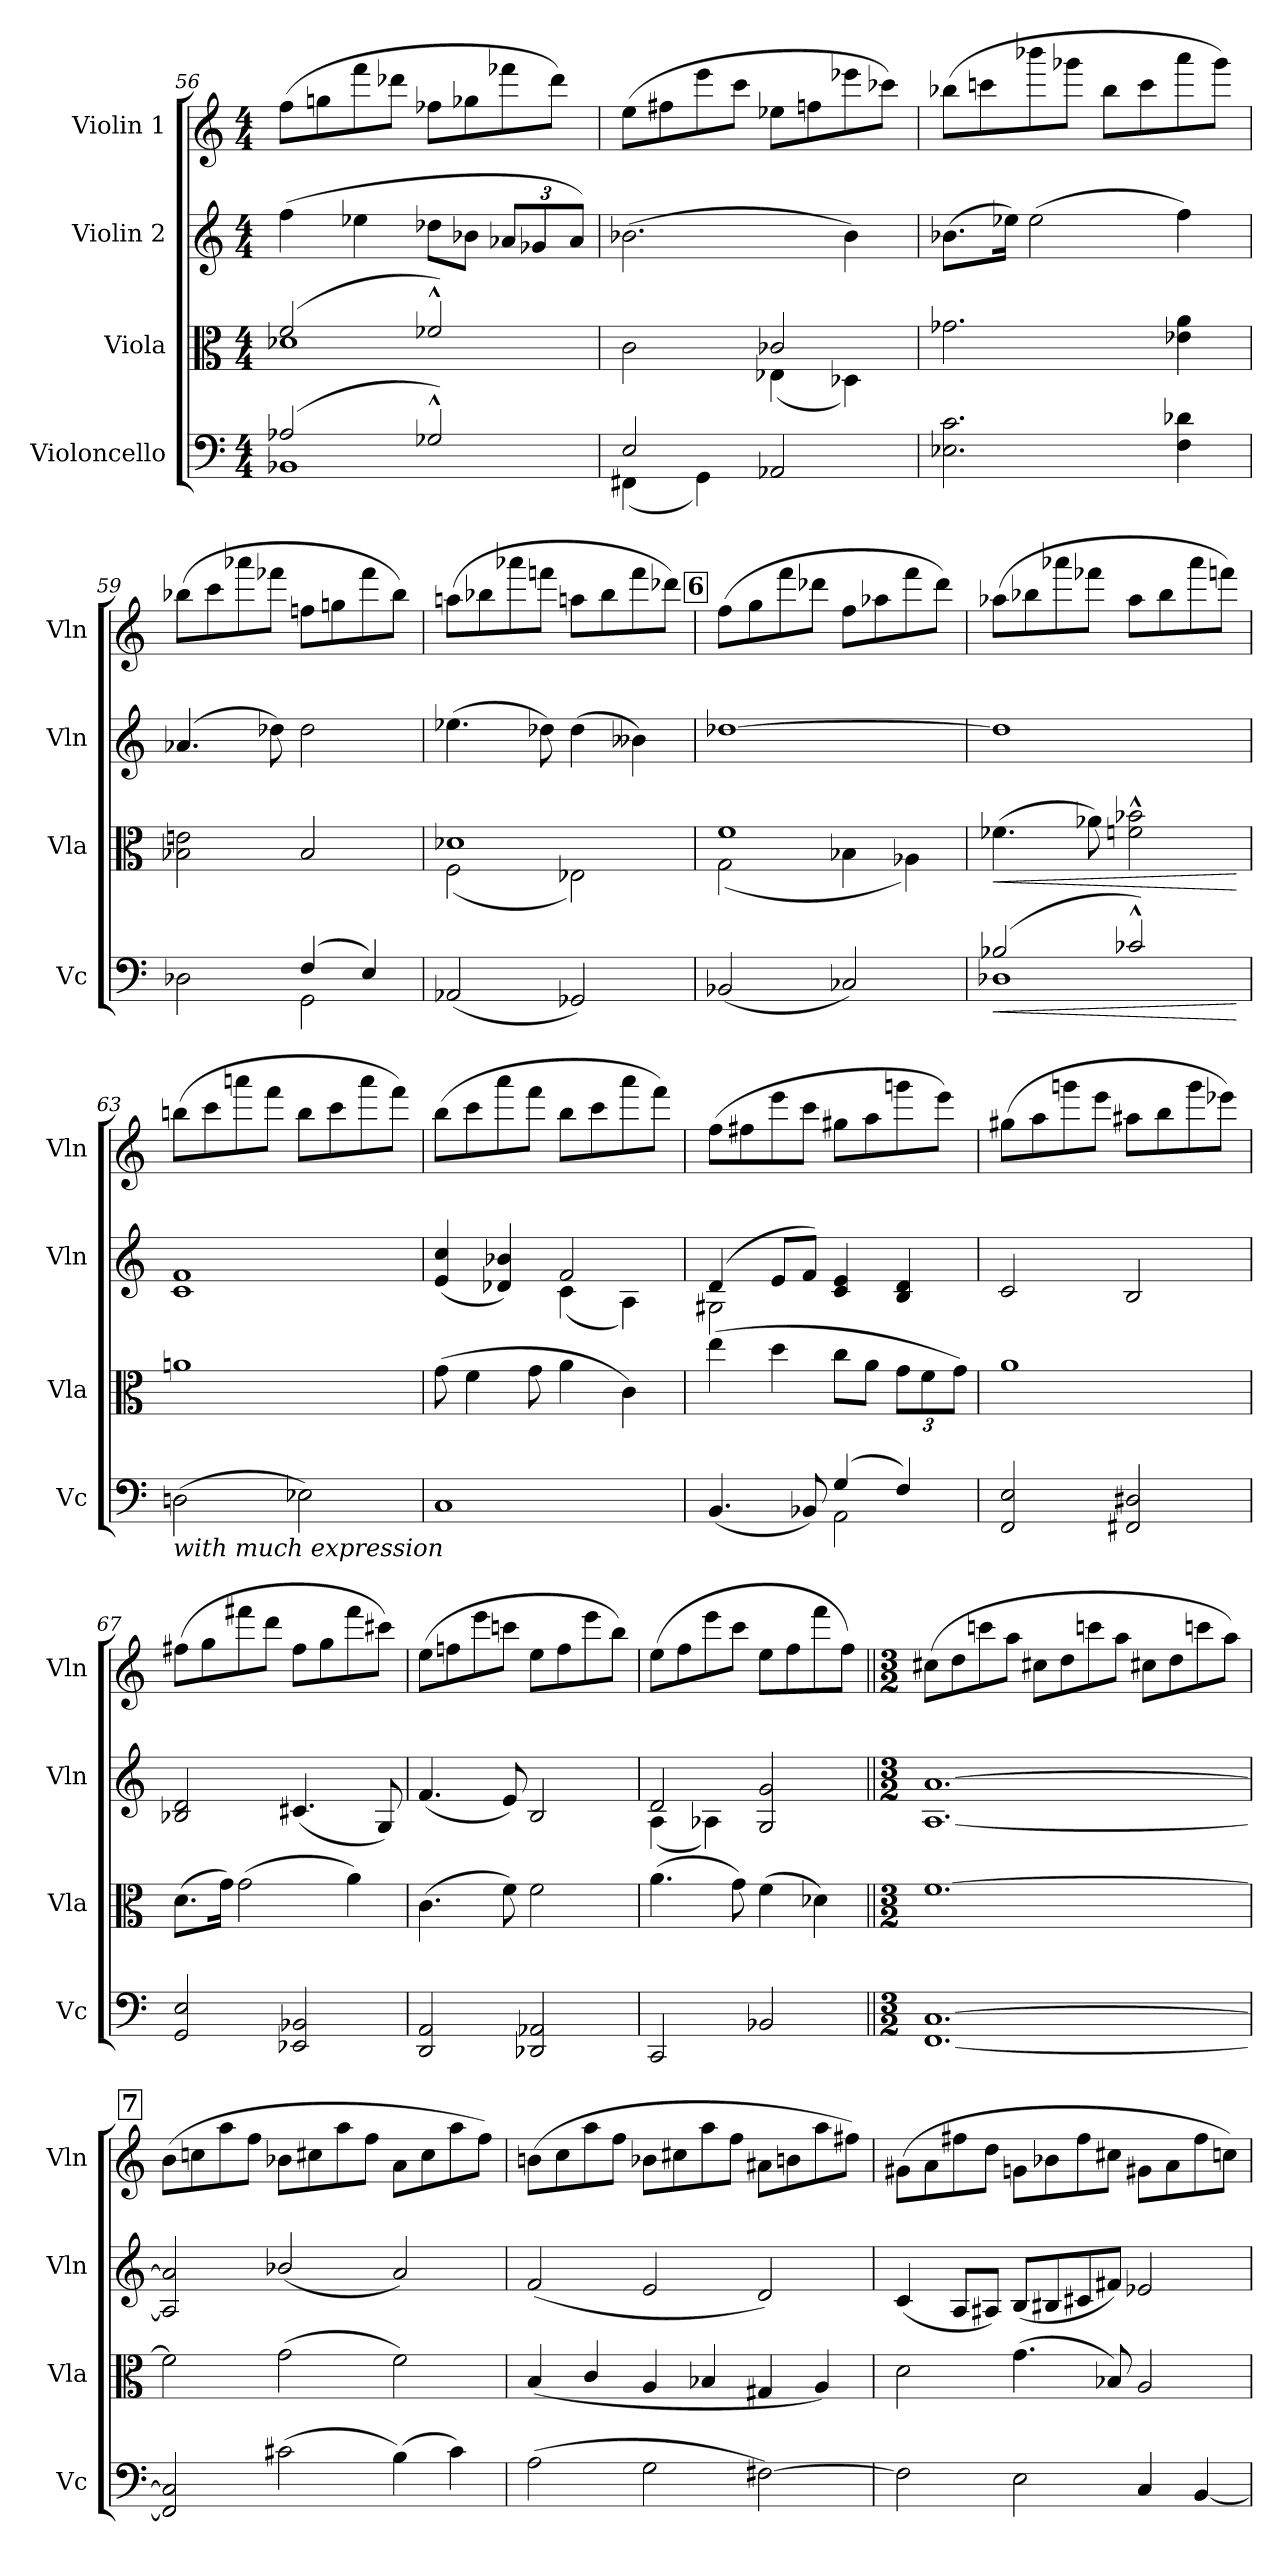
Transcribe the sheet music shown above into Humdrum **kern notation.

**kern	**dynam	**kern	**dynam	**kern	**kern
*part4	*part4	*part3	*part3	*part2	*part1
*staff4	*staff4	*staff3	*staff3	*staff2	*staff1
*I"Violoncello	*	*I"Viola	*	*I"Violin 2	*I"Violin 1
*I'Vc	*	*I'Vla	*	*I'Vln	*I'Vln
*clefF4	*	*clefC3	*	*clefG2	*clefG2
*k[]	*	*k[]	*	*k[]	*k[]
*M4/4	*	*M4/4	*	*M4/4	*M4/4
=56	=56	=56	=56	=56	=56
*^	*	*^	*	*	*
(2A-X/	1BB-X	.	(2f/	1d-X	.	(4ff\	(8ff\L
.	.	.	.	.	.	.	8ggn\
.	.	.	.	.	.	4ee-X\	8fff\
.	.	.	.	.	.	.	8ddd-X\J
2G-X^^/)	.	.	2f-X^^/)	.	.	8dd-X\L	8ff-X\L
.	.	.	.	.	.	8b-X\J	8gg-X\
*	*	*	*	*	*	*Xbrackettup	*
.	.	.	.	.	.	12a-X/L	8fff-X\
.	.	.	.	.	.	12g-X/	.
.	.	.	.	.	.	.	8ddd-\J)
.	.	.	.	.	.	12a-/J)	.
=57	=57	=57	=57	=57	=57	=57	=57
*	*	*	*	*	*	*^	*
2E/	(4FF#X\	.	2c\	2ryy	.	(2.b-X\	2ryy	(8ee\L
.	.	.	.	.	.	.	.	8ff#X\
.	4GG\)	.	.	.	.	.	.	8eee\
.	.	.	.	.	.	.	.	8ccc\J
2AA-X/	2ryy	.	2c-X/	(4E-X\	.	.	2ryy	8ee-X\L
.	.	.	.	.	.	.	.	8ffn\
.	.	.	.	4D-X\)	.	4b-\)	.	8eee-X\
.	.	.	.	.	.	.	.	8ccc-X\J)
*v	*v	*	*	*	*	*	*	*
*	*	*v	*v	*	*	*	*
!!LO:LB:g=z
=58	=58	=58	=58	=58	=58	=58
2.E-X\ 2.c\	.	2.g-X\	.	(8.b-X\L	2ryy	(8bb-X\L
.	.	.	.	.	.	8cccn\
.	.	.	.	16ee-X\Jk)	.	.
.	.	.	.	(2ee-\	.	8bbb-X\
.	.	.	.	.	.	8ggg-X\J
.	.	.	.	.	2ryy	8bb-\L
.	.	.	.	.	.	8ccc\
4F\ 4d-X\	.	4e-X\ 4a\	.	4ff\)	.	8aaa\
.	.	.	.	.	.	8ggg-\J)
*	*	*	*	*v	*v	*
=59	=59	=59	=59	=59	=59
*^	*	*	*	*	*
2D-X\	2ryy	.	2B-X\ 2en\	.	(4.a-X/	(8bb-X\L
.	.	.	.	.	.	8ccc\
.	.	.	.	.	.	8aaa-X\
.	.	.	.	.	8dd-X\)	8fff-X\J
(4F/	2GG\	.	2B-/	.	2dd-\	8ffn\L
.	.	.	.	.	.	8ggn\
4E/)	.	.	.	.	.	8fff-\
.	.	.	.	.	.	8bb-\J)
*v	*v	*	*	*	*	*
=60	=60	=60	=60	=60	=60
*	*	*^	*	*	*
(2AA-X/	.	1d-X	(2F\	.	(4.ee-X\	(8aan\L
.	.	.	.	.	.	8bb-X\
.	.	.	.	.	.	8aaa-X\
.	.	.	.	.	8dd-X\)	8fffn\J
2GG-X/)	.	.	2E-X\)	.	(4dd-\	8aan\L
.	.	.	.	.	.	8bb-\
.	.	.	.	.	4b--X\)	8fff\
.	.	.	.	.	.	8ddd-X\J)
!!LO:LB:g=z
!!LO:REH:place=s1:a:B:cj:fs=14:t=6
=61	=61	=61	=61	=61	=61	=61
(2BB-X/	.	1f	(2G\	.	[1dd-X	(8ff\L
.	.	.	.	.	.	8gg\
.	.	.	.	.	.	8fff\
.	.	.	.	.	.	8ddd-X\J
2C-X/)	.	.	4B-X\	.	.	8ff\L
.	.	.	.	.	.	8aa-X\
.	.	.	4A-X\)	.	.	8fff\
.	.	.	.	.	.	8ddd-\J)
*	*	*v	*v	*	*	*
=62	=62	=62	=62	=62	=62
!	!LO:HP:b	!	!LO:HP:b	!	!
*^	*	*	*	*	*
(2B-X/	1D-X	<	(4.f-X\	<	1dd-]	(8aa-X\L
.	.	.	.	.	.	8bb-X\
.	.	.	.	.	.	8aaa-X\
.	.	.	8a-X\)	.	.	8fff-X\J
2c-X^^/)	.	.	2fn\^^ 2b-X\^^	.	.	8aa-\L
.	.	.	.	.	.	8bb-\
.	.	.	.	.	.	8aaa-\
.	.	.	.	.	.	8fffn\J)
*v	*v	*	*	*	*	*
.	[	.	[	.	.
=63	=63	=63	=63	=63	=63
!LO:TX:b:i:t=with much expression	!	!	!	!	!
(2Dn\	.	1an	.	1c 1f	(8bbn\L
.	.	.	.	.	8ccc\
.	.	.	.	.	8aaan\
.	.	.	.	.	8fff\J
2E-X\)	.	.	.	.	8bb\L
.	.	.	.	.	8ccc\
.	.	.	.	.	8aaa\
.	.	.	.	.	8fff\J)
!!LO:LB:g=z
=64	=64	=64	=64	=64	=64
*	*	*	*	*^	*
1C	.	(8g\	.	(4e/ 4cc/	2ryy	(8bb\L
.	.	4f\	.	.	.	8ccc\
.	.	.	.	4d-X/ 4b-X/)	.	8aaa\
.	.	8g\	.	.	.	8fff\J
.	.	4a\	.	2f/	(4c\	8bb\L
.	.	.	.	.	.	8ccc\
.	.	4c\)	.	.	4A\)	8aaa\
.	.	.	.	.	.	8fff\J)
=65	=65	=65	=65	=65	=65	=65
*^	*	*	*	*	*	*
(4.BB/	2ryy	.	(4ee\	.	(4d/	2G#X\	(8ff\L
.	.	.	.	.	.	.	8ff#X\
.	.	.	4dd\	.	8e/L	.	8eee\
8BB-X/)	.	.	.	.	8f/J)	.	8ccc\J
(4G/	2AA\	.	8cc\L	.	4c/ 4e/	2ryy	8gg#X\L
.	.	.	8a\J	.	.	.	8aa\
*	*	*	*Xbrackettup	*	*	*	*
4F/)	.	.	12g\L	.	4B/ 4d/	.	8gggn\
.	.	.	12f\	.	.	.	.
.	.	.	.	.	.	.	8eee\J)
.	.	.	12g\J)	.	.	.	.
*v	*v	*	*	*	*v	*v	*
=66	=66	=66	=66	=66	=66
2FF/ 2E/	.	1a	.	2c/	(8gg#X\L
.	.	.	.	.	8aa\
.	.	.	.	.	8gggn\
.	.	.	.	.	8eee\J
2FF#X/ 2D#X/	.	.	.	2B/	8aa#X\L
.	.	.	.	.	8bb\
.	.	.	.	.	8ggg\
.	.	.	.	.	8eee-X\J)
!!LO:PB:g=z
=67	=67	=67	=67	=67	=67
2GG/ 2E/	.	(8.d\L	.	2B-X/ 2d/	(8ff#X\L
.	.	.	.	.	8gg\
.	.	16g\Jk)	.	.	.
.	.	(2g\	.	.	8fff#X\
.	.	.	.	.	8ddd\J
2EE-X/ 2BB-X/	.	.	.	(4.c#X/	8ff#\L
.	.	.	.	.	8gg\
.	.	4a\)	.	.	8fff#\
.	.	.	.	8G/)	8ccc#X\J)
=68	=68	=68	=68	=68	=68
2DD/ 2AA/	.	(4.c\	.	(4.f/	(8ee\L
.	.	.	.	.	8ffn\
.	.	.	.	.	8eee\
.	.	8f\)	.	8e/)	8cccn\J
2DD-X/ 2AA-X/	.	2f\	.	2B/	8ee\L
.	.	.	.	.	8ff\
.	.	.	.	.	8eee\
.	.	.	.	.	8bb\J)
=69	=69	=69	=69	=69	=69
*	*	*	*	*^	*
2CC/	.	(4.a\	.	2d/	(4A\	(8ee\L
.	.	.	.	.	.	8ff\
.	.	.	.	.	4A-X\)	8eee\
.	.	8g\)	.	.	.	8ccc\J
2BB-X/	.	(4f\	.	2G/ 2g/	2ryy	8ee\L
.	.	.	.	.	.	8ff\
.	.	4d-X\)	.	.	.	8fff\
.	.	.	.	.	.	8ff\J)
*	*	*	*	*v	*v	*
!!LO:LB:g=z
=70||	=70||	=70||	=70||	=70||	=70||
*M3/2	*	*M3/2	*	*M3/2	*M3/2
[1.FF [1.C	.	[1.f	.	[1.A [1.a	(8cc#X\L
.	.	.	.	.	8dd\
.	.	.	.	.	8cccn\
.	.	.	.	.	8aa\J
.	.	.	.	.	8cc#X\L
.	.	.	.	.	8dd\
.	.	.	.	.	8cccn\
.	.	.	.	.	8aa\J
.	.	.	.	.	8cc#X\L
.	.	.	.	.	8dd\
.	.	.	.	.	8cccn\
.	.	.	.	.	8aa\J)
!!LO:REH:place=s1:a:B:cj:fs=14:t=7
=71	=71	=71	=71	=71	=71
2FF/] 2C/]	.	2f\]	.	2A/] 2a/]	(8b\L
.	.	.	.	.	8ccn\
.	.	.	.	.	8aa\
.	.	.	.	.	8ff\J
(2c#X\	.	(2g\	.	(2b-X/	8b-X\L
.	.	.	.	.	8cc#X\
.	.	.	.	.	8aa\
.	.	.	.	.	8ff\J
(4B\)	.	2f\)	.	2a/)	8a\L
.	.	.	.	.	8cc#\
4c#\)	.	.	.	.	8aa\
.	.	.	.	.	8ff\J)
=72	=72	=72	=72	=72	=72
(2A\	.	(4B/	.	(2f/	(8bn\L
.	.	.	.	.	8cc\
.	.	4c/	.	.	8aa\
.	.	.	.	.	8ff\J
2G\	.	4A/	.	2e/	8b-X\L
.	.	.	.	.	8cc#X\
.	.	4B-X/	.	.	8aa\
.	.	.	.	.	8ff\J
[2F#X\)	.	4G#X/	.	2d/)	8a#X\L
.	.	.	.	.	8bn\
.	.	4A/)	.	.	8aa\
.	.	.	.	.	8ff#X\J)
!!LO:LB:g=z
=73	=73	=73	=73	=73	=73
2F#\]	.	2d\	.	(4c/	(8g#X\L
.	.	.	.	.	8a\
.	.	.	.	8A/L	8ff#X\
.	.	.	.	8A#X/J)	8dd\J
2E\	.	(4.g\	.	(8B/L	8gn\L
.	.	.	.	8B#X/	8b-X\
.	.	.	.	8c#X/	8ff#\
.	.	8B-X/)	.	8f#X/J)	8cc#X\J
4C/	.	2A/	.	2e-X/	8g#X\L
.	.	.	.	.	8a\
[4BB/	.	.	.	.	8ff#\
.	.	.	.	.	8ccn\J)
=	=	=	=	=	=
*-	*-	*-	*-	*-	*-
